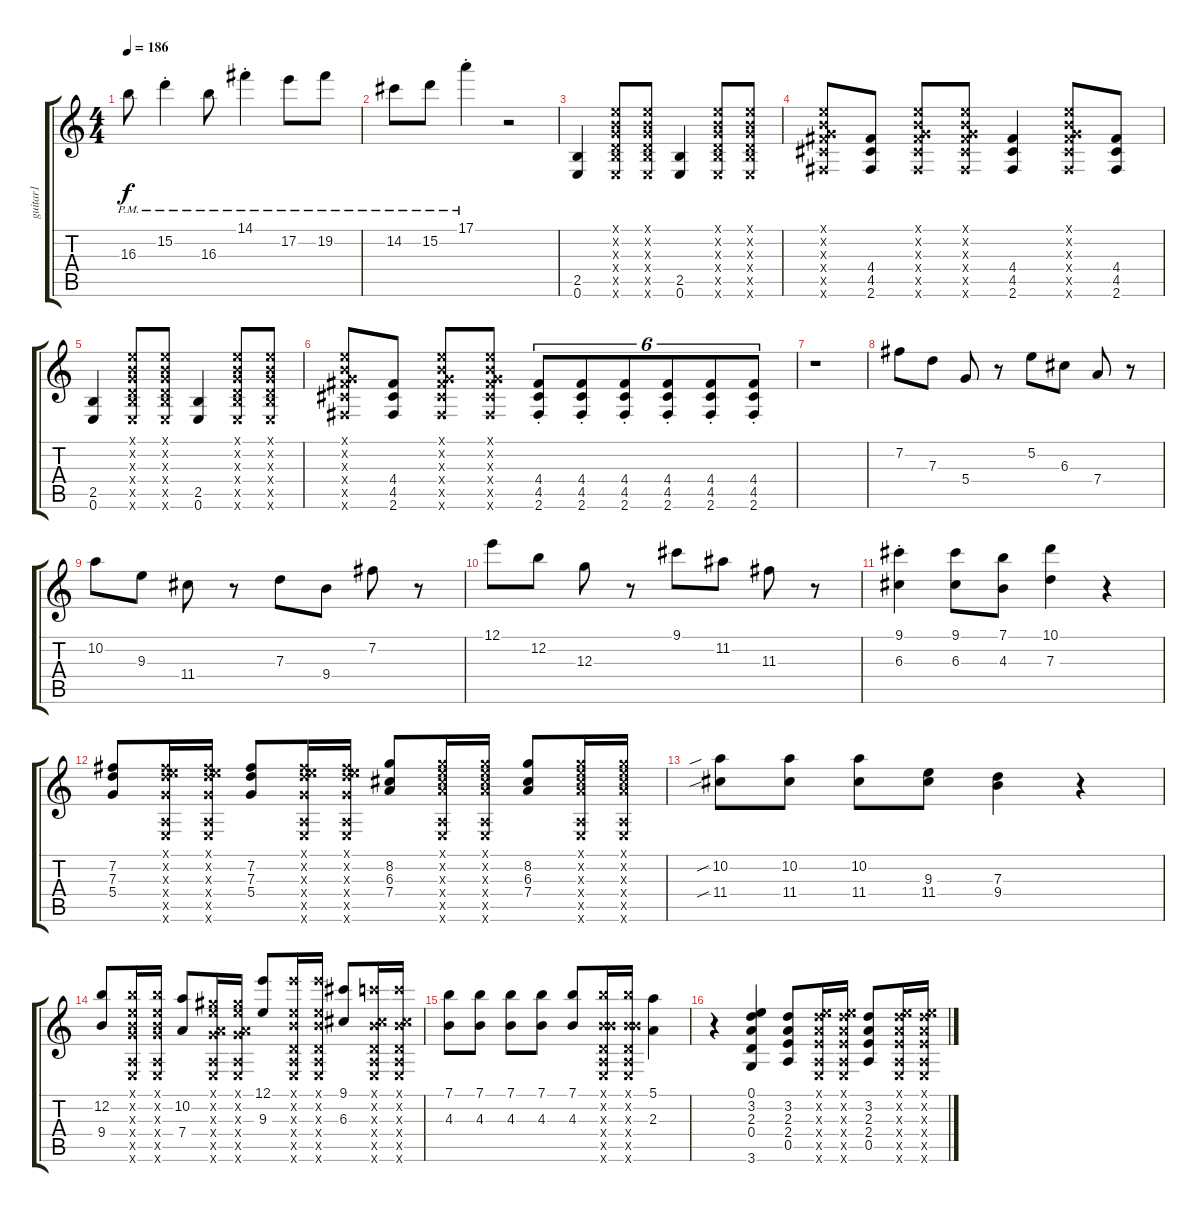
\track ("guitar1" "guitar1") {instrument acousticguitarsteel}
\staff {score tabs}
\tuning (E4 B3 G3 D3 A2 E2) {hide}
\ts (4 4)
\tempo 186
\clef g2
\ks c
16.3{pm}.8{dy f} 15.2{pm st}.4 16.3{pm}.8 14.1{pm st}.4 17.2{pm}.8 19.2{pm}.8 |
14.2{pm}.8 15.2{pm}.8 17.1{pm st}.4 r.2 |
(2.5 0.6).4 (0.1{x} 0.2{x} 0.3{x} 0.4{x} 2.5{x} 0.6{x}).8 (0.1{x} 0.2{x} 0.3{x} 0.4{x} 2.5{x} 0.6{x}).8 (2.5 0.6).4 (0.1{x} 0.2{x} 0.3{x} 0.4{x} 2.5{x} 0.6{x}).8 (0.1{x} 0.2{x} 0.3{x} 0.4{x} 2.5{x} 0.6{x}).8 |
(0.1{x} 0.2{x} 0.3{x} 4.4{x} 4.5{x} 2.6{x}).8 (4.4 4.5 2.6).8 (0.1{x} 0.2{x} 0.3{x} 4.4{x} 4.5{x} 2.6{x}).8 (0.1{x} 0.2{x} 0.3{x} 4.4{x} 4.5{x} 2.6{x}).8 (4.4 4.5 2.6).4 (0.1{x} 0.2{x} 0.3{x} 4.4{x} 4.5{x} 2.6{x}).8 (4.4 4.5 2.6).8 |
(2.5 0.6).4 (0.1{x} 0.2{x} 0.3{x} 0.4{x} 2.5{x} 0.6{x}).8 (0.1{x} 0.2{x} 0.3{x} 0.4{x} 2.5{x} 0.6{x}).8 (2.5 0.6).4 (0.1{x} 0.2{x} 0.3{x} 0.4{x} 2.5{x} 0.6{x}).8 (0.1{x} 0.2{x} 0.3{x} 0.4{x} 2.5{x} 0.6{x}).8 |
(0.1{x} 0.2{x} 0.3{x} 4.4{x} 4.5{x} 2.6{x}).8 (4.4 4.5 2.6).8 (0.1{x} 0.2{x} 0.3{x} 4.4{x} 4.5{x} 2.6{x}).8 (0.1{x} 0.2{x} 0.3{x} 4.4{x} 4.5{x} 2.6{x}).8 (4.4{st} 4.5{st} 2.6{st}).8{tu (6 4)} (4.4{st} 4.5{st} 2.6{st}).8{tu (6 4)} (4.4{st} 4.5{st} 2.6{st}).8{tu (6 4)} (4.4 4.5{st} 2.6{st}).8{tu (6 4)} (4.4{st} 4.5{st} 2.6{st}).8{tu (6 4)} (4.4{st} 4.5{st} 2.6{st}).8{tu (6 4)} |
r.1 |
7.2.8 7.3.8 5.4.8 r.8 5.2.8 6.3.8 7.4.8 r.8 |
10.2.8 9.3.8 11.4.8 r.8 7.3.8 9.4.8 7.2.8 r.8 |
12.1.8 12.2.8 12.3.8 r.8 9.1.8 11.2.8 11.3.8 r.8 |
(9.1{st} 6.3{st}).4 (9.1 6.3).8 (7.1 4.3).8 (10.1 7.3).4 r.4 |
(7.2 7.3 5.4).8 (0.1{x} 7.2{x} 7.3{x} 5.4{x} 0.5{x} 0.6{x}).16 (0.1{x} 7.2{x} 7.3{x} 5.4{x} 0.5{x} 0.6{x}).16 (7.2 7.3 5.4).8 (0.1{x} 7.2{x} 7.3{x} 5.4{x} 0.5{x} 0.6{x}).16 (0.1{x} 7.2{x} 7.3{x} 5.4{x} 0.5{x} 0.6{x}).16 (8.2 6.3 7.4).8 (0.1{x} 8.2{x} 6.3{x} 7.4{x} 0.5{x} 0.6{x}).16 (0.1{x} 8.2{x} 6.3{x} 7.4{x} 0.5{x} 0.6{x}).16 (8.2 6.3 7.4).8 (0.1{x} 8.2{x} 6.3{x} 7.4{x} 0.5{x} 0.6{x}).16 (0.1{x} 8.2{x} 6.3{x} 7.4{x} 0.5{x} 0.6{x}).16 |
(10.2{sib} 11.4{sib}).8 (10.2 11.4).8 (10.2 11.4).8 (9.3 11.4).8 (7.3 9.4).4 r.4 |
(12.2 9.4).8 (0.1{x} 12.2{x} 0.3{x} 9.4{x} 0.5{x} 0.6{x}).16 (0.1{x} 12.2{x} 0.3{x} 9.4{x} 0.5{x} 0.6{x}).16 (10.2 7.4).8 (0.1{x} 9.2{x} 0.3{x} 7.4{x} 0.5{x} 0.6{x}).16 (0.1{x} 9.2{x} 0.3{x} 7.4{x} 0.5{x} 0.6{x}).16 (12.1 9.3).8 (12.1{x} 0.2{x} 9.3{x} 0.4{x} 0.5{x} 0.6{x}).16 (12.1{x} 0.2{x} 9.3{x} 0.4{x} 0.5{x} 0.6{x}).16 (9.1 6.3).8 (8.1{x} 0.2{x} 6.3{x} 0.4{x} 0.5{x} 0.6{x}).16 (8.1{x} 0.2{x} 6.3{x} 0.4{x} 0.5{x} 0.6{x}).16 |
(7.1 4.3).8 (7.1 4.3).8 (7.1 4.3).8 (7.1 4.3).8 (7.1 4.3).8 (7.1{x} 0.2{x} 4.3{x} 0.4{x} 0.5{x} 0.6{x}).16 (7.1{x} 0.2{x} 4.3{x} 0.4{x} 0.5{x} 0.6{x}).16 (5.1 2.3).4 |
r.4 (0.1 3.2 2.3 0.4 3.6).4 (3.2 2.3 2.4 0.5).8 (0.1{x} 3.2{x} 2.3{x} 2.4{x} 0.5{x} 0.6{x}).16 (0.1{x} 3.2{x} 2.3{x} 2.4{x} 0.5{x} 0.6{x}).16 (3.2 2.3 2.4 0.5).8 (0.1{x} 3.2{x} 2.3{x} 2.4{x} 0.5{x} 0.6{x}).16 (0.1{x} 3.2{x} 2.3{x} 2.4{x} 0.5{x} 0.6{x}).16
